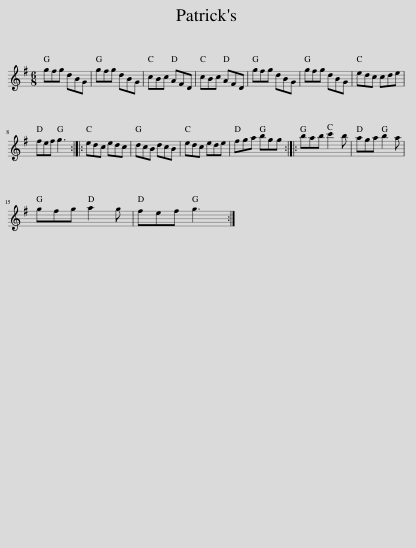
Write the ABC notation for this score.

X:1
L:1/8
M:6/8
I:linebreak $
K:G
V:1 treble
V:1
 gfg dBG | gfg dBG | cBc AFD | cBc AFD | gfg dBG | %5
 gfg dBG | edc cde |$ fef g3 :: edc edc | dcB dcB | %10
 edc ede | fga bgg :: bab c'2 b | aga b2 a |$ gfg a2 g | %15
 fef g3 :| %16
